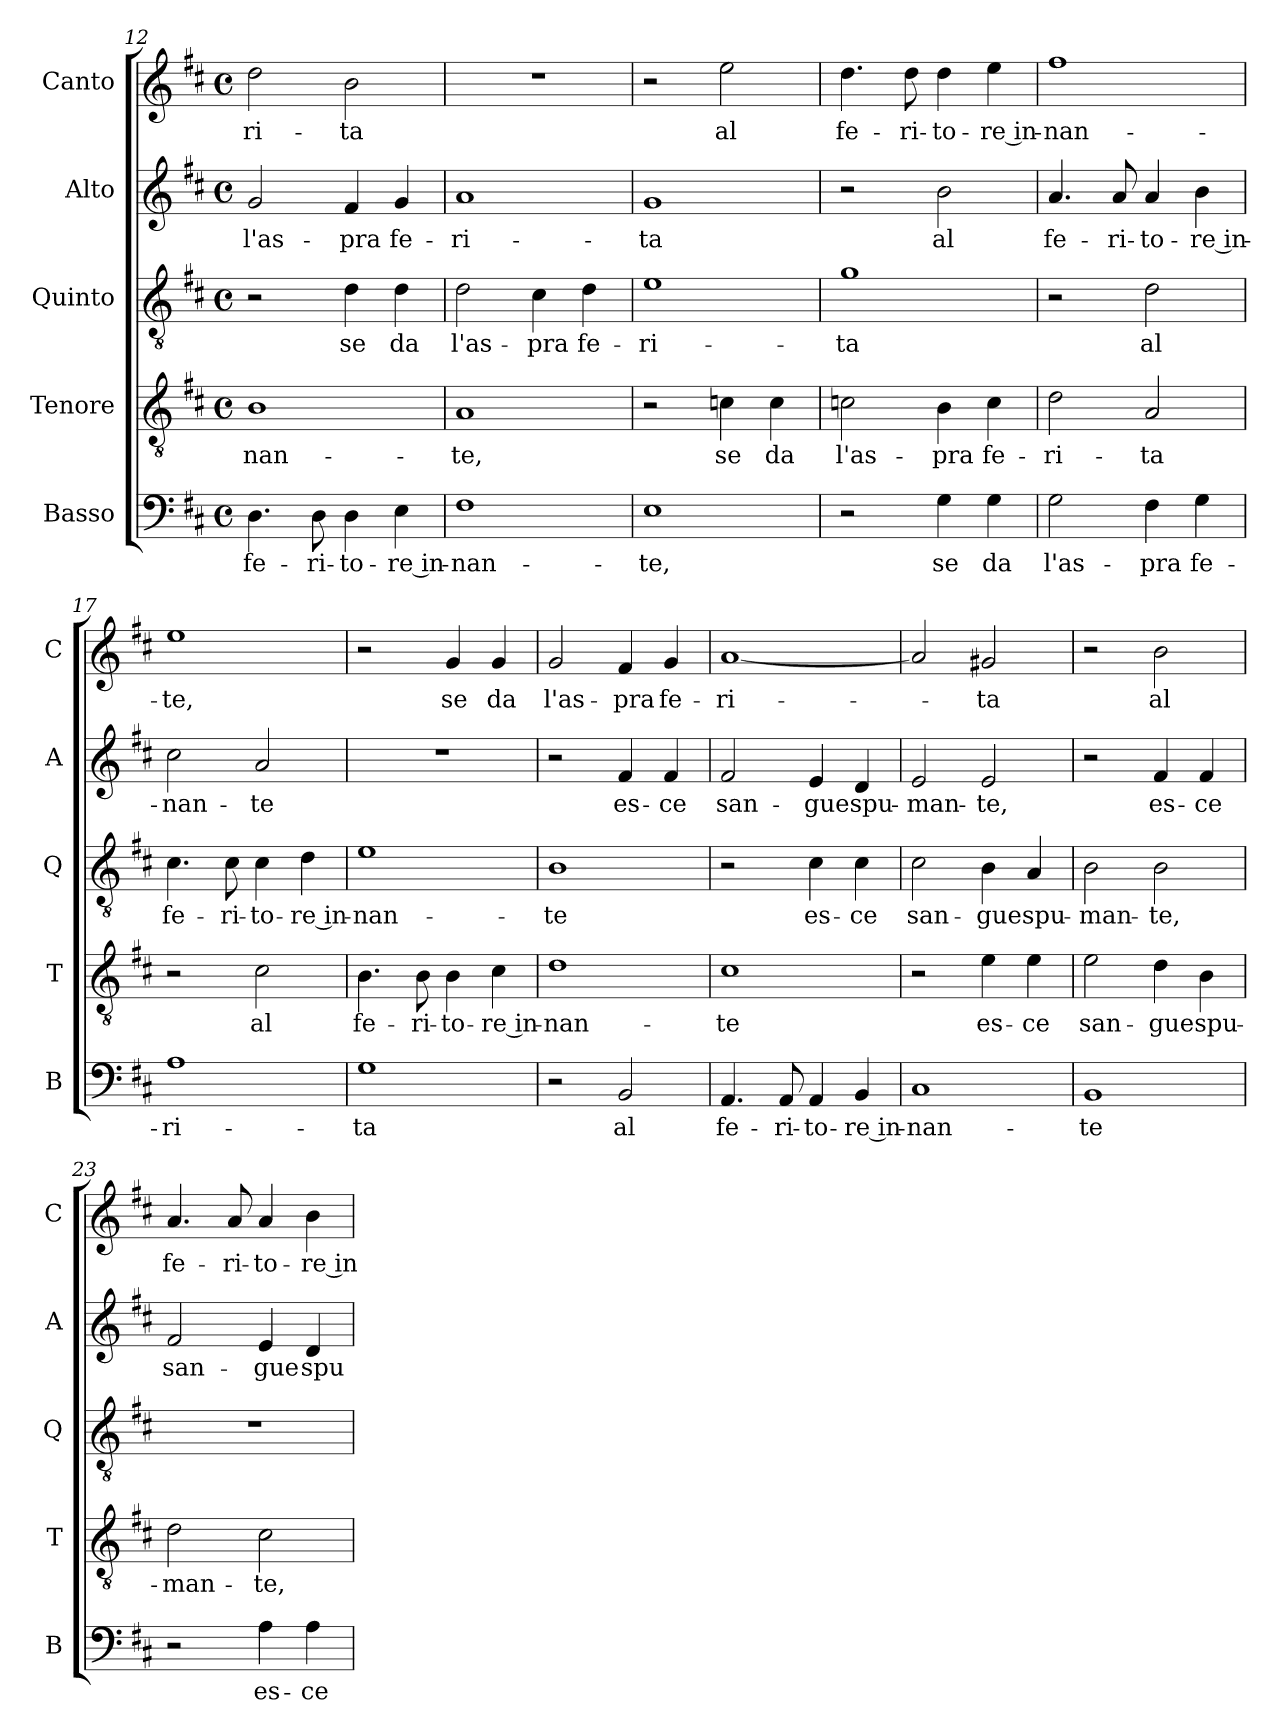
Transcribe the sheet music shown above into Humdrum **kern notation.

**kern	**text	**kern	**text	**kern	**text	**kern	**text	**kern	**text
*part5	*part5	*part4	*part4	*part3	*part3	*part2	*part2	*part1	*part1
*staff5	*staff5	*staff4	*staff4	*staff3	*staff3	*staff2	*staff2	*staff1	*staff1
*I"Basso	*	*I"Tenore	*	*I"Quinto	*	*I"Alto	*	*I"Canto	*
*I'B	*	*I'T	*	*I'Q	*	*I'A	*	*I'C	*
*clefF4	*	*clefGv2	*	*clefGv2	*	*clefG2	*	*clefG2	*
*k[f#c#]	*	*k[f#c#]	*	*k[f#c#]	*	*k[f#c#]	*	*k[f#c#]	*
*D:	*	*D:	*	*D:	*	*D:	*	*D:	*
*M4/4	*	*M4/4	*	*M4/4	*	*M4/4	*	*M4/4	*
*met(c)	*	*met(c)	*	*met(c)	*	*met(c)	*	*met(c)	*
=12	=12	=12	=12	=12	=12	=12	=12	=12	=12
!	!LO:LY:b	!	!LO:LY:b	!	!	!	!LO:LY:b	!	!LO:LY:b
4.D\	fe-	1B	-nan-	2r	.	2g/	l'as-	2dd\	-ri-
!	!LO:LY:b	!	!	!	!	!	!	!	!
8D\	-ri-	.	.	.	.	.	.	.	.
!	!LO:LY:b	!	!	!	!LO:LY:b	!	!LO:LY:b	!	!LO:LY:b
4D\	-to-	.	.	4d\	se	4f#/	-pra	2b\	-ta
!	!LO:LY:b	!	!	!	!LO:LY:b	!	!LO:LY:b	!	!
4E\	-re in-	.	.	4d\	da	4g/	fe-	.	.
=13	=13	=13	=13	=13	=13	=13	=13	=13	=13
!	!LO:LY:b	!	!LO:LY:b	!	!LO:LY:b	!	!LO:LY:b	!	!
1F#	-nan-	1A	-te,	2d\	l'as-	1a	-ri-	1r	.
!	!	!	!	!	!LO:LY:b	!	!	!	!
.	.	.	.	4c#\	-pra	.	.	.	.
!	!	!	!	!	!LO:LY:b	!	!	!	!
.	.	.	.	4d\	fe-	.	.	.	.
!!LO:PB:g=z
=14	=14	=14	=14	=14	=14	=14	=14	=14	=14
!	!LO:LY:b	!	!	!	!LO:LY:b	!	!LO:LY:b	!	!
1E	-te,	2r	.	1e	-ri-	1g	-ta	2r	.
!	!	!	!LO:LY:b	!	!	!	!	!	!LO:LY:b
.	.	4cn\	se	.	.	.	.	2ee\	al
!	!	!	!LO:LY:b	!	!	!	!	!	!
.	.	4c\	da	.	.	.	.	.	.
=15	=15	=15	=15	=15	=15	=15	=15	=15	=15
!	!	!	!LO:LY:b	!	!LO:LY:b	!	!	!	!LO:LY:b
2r	.	2cn\	l'as-	1g	-ta	2r	.	4.dd\	fe-
!	!	!	!	!	!	!	!	!	!LO:LY:b
.	.	.	.	.	.	.	.	8dd\	-ri-
!	!LO:LY:b	!	!LO:LY:b	!	!	!	!LO:LY:b	!	!LO:LY:b
4G\	se	4B\	-pra	.	.	2b\	al	4dd\	-to-
!	!LO:LY:b	!	!LO:LY:b	!	!	!	!	!	!LO:LY:b
4G\	da	4c\	fe-	.	.	.	.	4ee\	-re in-
=16	=16	=16	=16	=16	=16	=16	=16	=16	=16
!	!LO:LY:b	!	!LO:LY:b	!	!	!	!LO:LY:b	!	!LO:LY:b
2G\	l'as-	2d\	-ri-	2r	.	4.a/	fe-	1ff#	-nan-
!	!	!	!	!	!	!	!LO:LY:b	!	!
.	.	.	.	.	.	8a/	-ri-	.	.
!	!LO:LY:b	!	!LO:LY:b	!	!LO:LY:b	!	!LO:LY:b	!	!
4F#\	-pra	2A/	-ta	2d\	al	4a/	-to-	.	.
!	!LO:LY:b	!	!	!	!	!	!LO:LY:b	!	!
4G\	fe-	.	.	.	.	4b\	-re in-	.	.
=17	=17	=17	=17	=17	=17	=17	=17	=17	=17
!	!LO:LY:b	!	!	!	!LO:LY:b	!	!LO:LY:b	!	!LO:LY:b
1A	-ri-	2r	.	4.c#\	fe-	2cc#\	-nan-	1ee	-te,
!	!	!	!	!	!LO:LY:b	!	!	!	!
.	.	.	.	8c#\	-ri-	.	.	.	.
!	!	!	!LO:LY:b	!	!LO:LY:b	!	!LO:LY:b	!	!
.	.	2c#\	al	4c#\	-to-	2a/	-te	.	.
!	!	!	!	!	!LO:LY:b	!	!	!	!
.	.	.	.	4d\	-re in-	.	.	.	.
=18	=18	=18	=18	=18	=18	=18	=18	=18	=18
!	!LO:LY:b	!	!LO:LY:b	!	!LO:LY:b	!	!	!	!
1G	-ta	4.B\	fe-	1e	-nan-	1r	.	2r	.
!	!	!	!LO:LY:b	!	!	!	!	!	!
.	.	8B\	-ri-	.	.	.	.	.	.
!	!	!	!LO:LY:b	!	!	!	!	!	!LO:LY:b
.	.	4B\	-to-	.	.	.	.	4g/	se
!	!	!	!LO:LY:b	!	!	!	!	!	!LO:LY:b
.	.	4c#\	-re in-	.	.	.	.	4g/	da
!!LO:LB:g=z
=19	=19	=19	=19	=19	=19	=19	=19	=19	=19
!	!	!	!LO:LY:b	!	!LO:LY:b	!	!	!	!LO:LY:b
2r	.	1d	-nan-	1B	-te	2r	.	2g/	l'as-
!	!LO:LY:b	!	!	!	!	!	!LO:LY:b	!	!LO:LY:b
2BB/	al	.	.	.	.	4f#/	es-	4f#/	-pra
!	!	!	!	!	!	!	!LO:LY:b	!	!LO:LY:b
.	.	.	.	.	.	4f#/	-ce	4g/	fe-
=20	=20	=20	=20	=20	=20	=20	=20	=20	=20
!	!LO:LY:b	!	!LO:LY:b	!	!	!	!LO:LY:b	!	!LO:LY:b
4.AA/	fe-	1c#	-te	2r	.	2f#/	san-	[1a	-ri-
!	!LO:LY:b	!	!	!	!	!	!	!	!
8AA/	-ri-	.	.	.	.	.	.	.	.
!	!LO:LY:b	!	!	!	!LO:LY:b	!	!LO:LY:b	!	!
4AA/	-to-	.	.	4c#\	es-	4e/	-gue	.	.
!	!LO:LY:b	!	!	!	!LO:LY:b	!	!LO:LY:b	!	!
4BB/	-re in-	.	.	4c#\	-ce	4d/	spu-	.	.
=21	=21	=21	=21	=21	=21	=21	=21	=21	=21
!	!LO:LY:b	!	!	!	!LO:LY:b	!	!LO:LY:b	!	!
1C#	-nan-	2r	.	2c#\	san-	2e/	-man-	2a/]	.
!	!	!	!LO:LY:b	!	!LO:LY:b	!	!LO:LY:b	!	!LO:LY:b
.	.	4e\	es-	4B\	-gue	2e/	-te,	2g#X/	-ta
!	!	!	!LO:LY:b	!	!LO:LY:b	!	!	!	!
.	.	4e\	-ce	4A/	spu-	.	.	.	.
=22	=22	=22	=22	=22	=22	=22	=22	=22	=22
!	!LO:LY:b	!	!LO:LY:b	!	!LO:LY:b	!	!	!	!
1BB	-te	2e\	san-	2B\	-man-	2r	.	2r	.
!	!	!	!LO:LY:b	!	!LO:LY:b	!	!LO:LY:b	!	!LO:LY:b
.	.	4d\	-gue	2B\	-te,	4f#/	es-	2b\	al
!	!	!	!LO:LY:b	!	!	!	!LO:LY:b	!	!
.	.	4B\	spu-	.	.	4f#/	-ce	.	.
=23	=23	=23	=23	=23	=23	=23	=23	=23	=23
!	!	!	!LO:LY:b	!	!	!	!LO:LY:b	!	!LO:LY:b
2r	.	2d\	-man-	1r	.	2f#/	san-	4.a/	fe-
!	!	!	!	!	!	!	!	!	!LO:LY:b
.	.	.	.	.	.	.	.	8a/	-ri-
!	!LO:LY:b	!	!LO:LY:b	!	!	!	!LO:LY:b	!	!LO:LY:b
4A\	es-	2c#\	-te,	.	.	4e/	-gue	4a/	-to-
!	!LO:LY:b	!	!	!	!	!	!LO:LY:b	!	!LO:LY:b
4A\	-ce	.	.	.	.	4d/	spu-	4b\	-re in-
=	=	=	=	=	=	=	=	=	=
*-	*-	*-	*-	*-	*-	*-	*-	*-	*-
